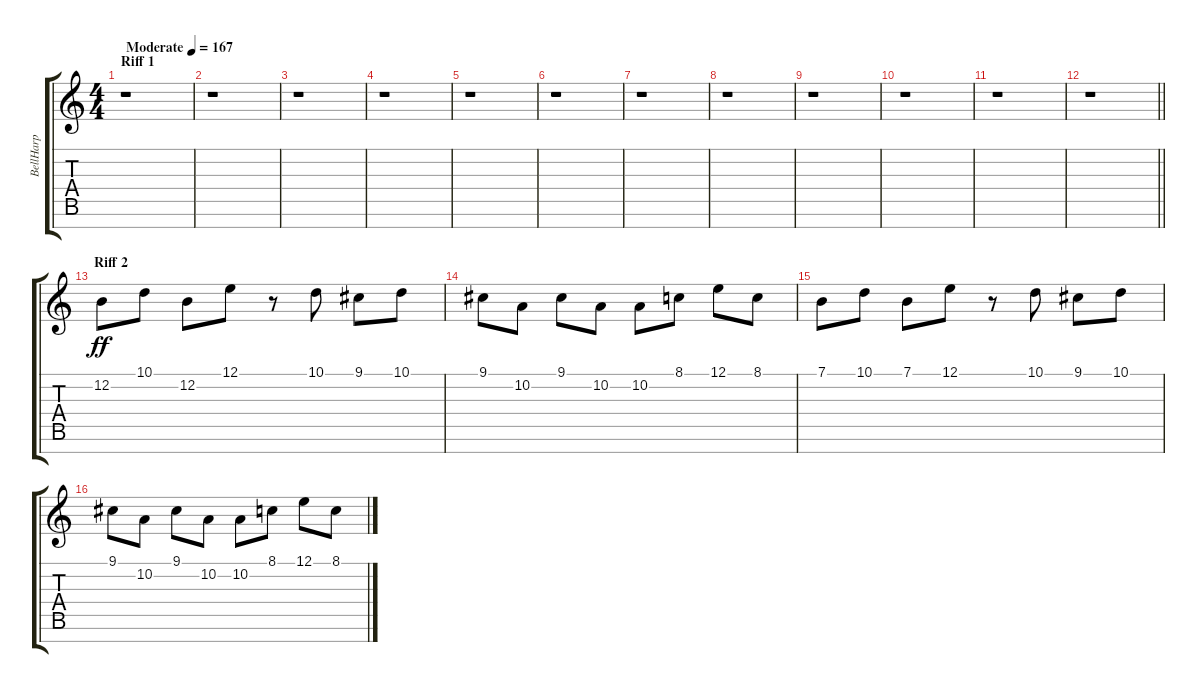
\track ("BellHarp" "BellHarp") {instrument fx3crystal}
\staff {score tabs}
\tuning (E4 B3 G3 D3 A2 E2 B1) {hide}
\ts (4 4)
\section ("" "Riff 1")
\tempo (167 "Moderate")
\clef g2
\ks c
r.1{dy ff instrument fx3crystal} |
r.1 |
r.1 |
r.1 |
r.1 |
r.1 |
r.1 |
r.1 |
r.1 |
r.1 |
r.1 |
\barLineRight lightlight
r.1 |
\section ("" "Riff 2")
12.2.8 10.1.8 12.2.8 12.1.8 r.8 10.1.8 9.1.8 10.1.8 |
9.1.8 10.2.8 9.1.8 10.2.8 10.2.8 8.1.8 12.1.8 8.1.8 |
7.1.8 10.1.8 7.1.8 12.1.8 r.8 10.1.8 9.1.8 10.1.8 |
9.1.8 10.2.8 9.1.8 10.2.8 10.2.8 8.1.8 12.1.8 8.1.8
